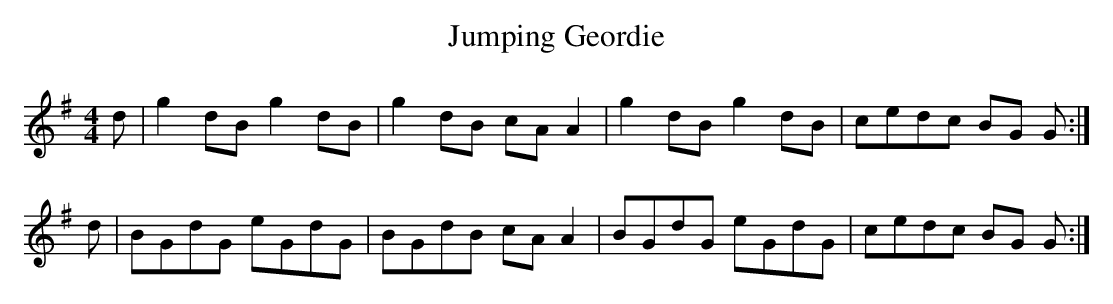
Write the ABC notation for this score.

X:1
T:Jumping Geordie
M:4/4
L:1/8
K:G
d|g2 dB g2 dB|g2 dB cA A2|g2 dB g2 dB|cedc BG G:|
d|BGdG eGdG|BGdB cA A2|BGdG eGdG|cedc BG G:|
